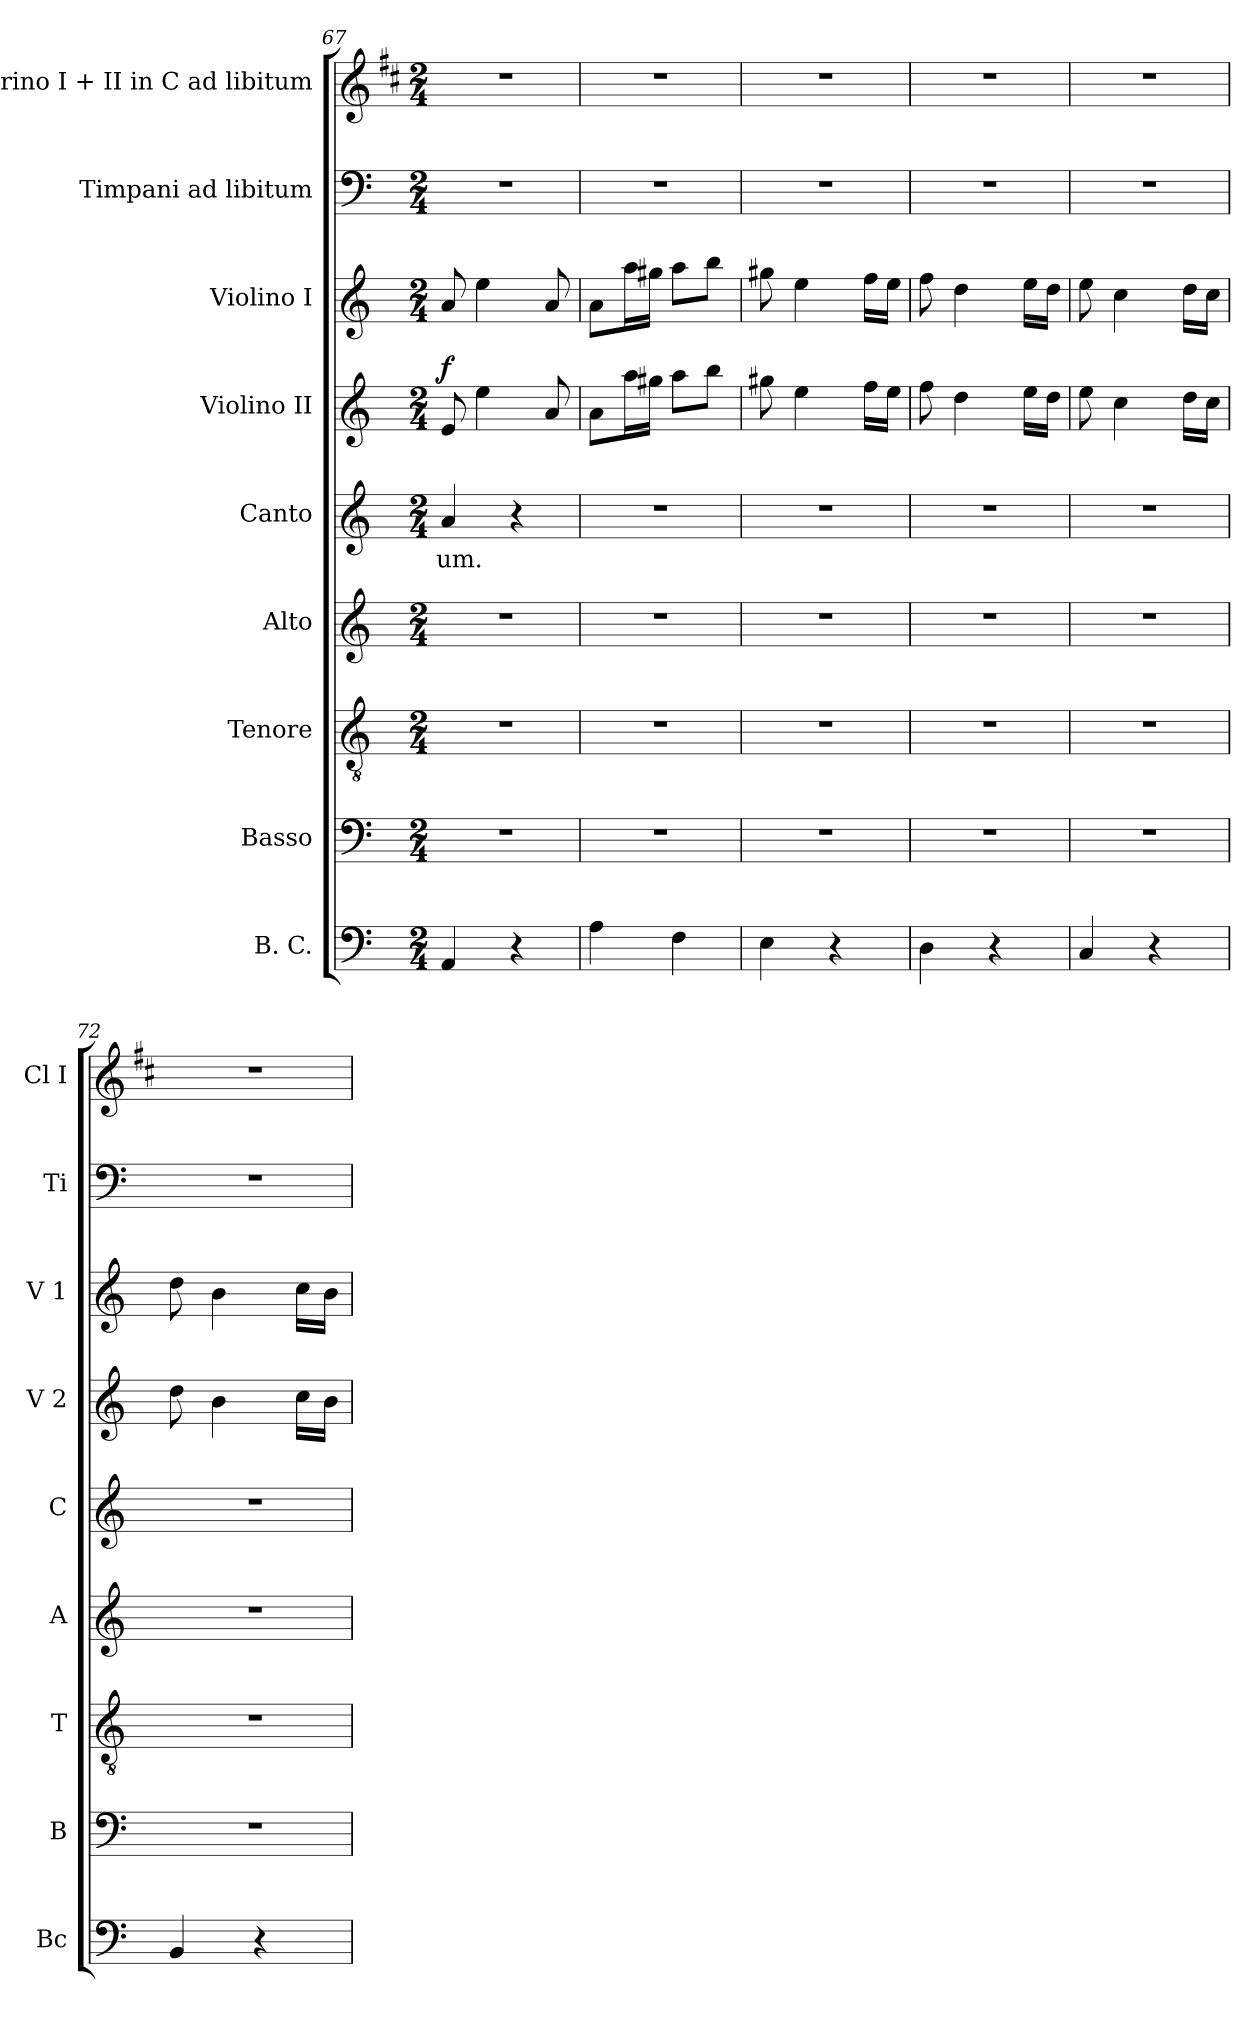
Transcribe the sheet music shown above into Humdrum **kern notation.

**kern	**kern	**kern	**kern	**kern	**text	**kern	**dynam	**kern	**kern	**kern
*part9	*part8	*part7	*part6	*part5	*part5	*part4	*part4	*part3	*part2	*part1
*staff9	*staff8	*staff7	*staff6	*staff5	*staff5	*staff4	*staff4	*staff3	*staff2	*staff1
*I"B. C.	*I"Basso	*I"Tenore	*I"Alto	*I"Canto	*	*I"Violino II	*	*I"Violino I	*I"Timpani ad libitum	*I"Clarino I + II in C ad libitum
*I'Bc	*I'B	*I'T	*I'A	*I'C	*	*I'V 2	*	*I'V 1	*I'Ti	*I'Cl I
*clefF4	*clefF4	*clefGv2	*clefG2	*clefG2	*	*clefG2	*	*clefG2	*clefF4	*clefG2
*	*	*	*	*	*	*	*	*	*	*ITrd1c2
*k[]	*k[]	*k[]	*k[]	*k[]	*	*k[]	*	*k[]	*k[]	*k[]
*M2/4	*M2/4	*M2/4	*M2/4	*M2/4	*	*M2/4	*	*M2/4	*M2/4	*M2/4
=67	=67	=67	=67	=67	=67	=67	=67	=67	=67	=67
!	!	!	!	!	!LO:LY:b	!	!LO:DY:a	!	!	!
4AA/	2r	2r	2r	4a/	-um.	8e/	f	8a/	2r	2r
.	.	.	.	.	.	4ee\	.	4ee\	.	.
4r	.	.	.	4r	.	.	.	.	.	.
.	.	.	.	.	.	8a/	.	8a/	.	.
!!LO:LB:g=z
=68	=68	=68	=68	=68	=68	=68	=68	=68	=68	=68
4A\	2r	2r	2r	2r	.	8a\L	.	8a\L	2r	2r
.	.	.	.	.	.	16aa\L	.	16aa\L	.	.
.	.	.	.	.	.	16gg#X\JJ	.	16gg#X\JJ	.	.
4F\	.	.	.	.	.	8aa\L	.	8aa\L	.	.
.	.	.	.	.	.	8bb\J	.	8bb\J	.	.
=69	=69	=69	=69	=69	=69	=69	=69	=69	=69	=69
4E\	2r	2r	2r	2r	.	8gg#X\	.	8gg#X\	2r	2r
.	.	.	.	.	.	4ee\	.	4ee\	.	.
4r	.	.	.	.	.	.	.	.	.	.
.	.	.	.	.	.	16ff\LL	.	16ff\LL	.	.
.	.	.	.	.	.	16ee\JJ	.	16ee\JJ	.	.
=70	=70	=70	=70	=70	=70	=70	=70	=70	=70	=70
4D\	2r	2r	2r	2r	.	8ff\	.	8ff\	2r	2r
.	.	.	.	.	.	4dd\	.	4dd\	.	.
4r	.	.	.	.	.	.	.	.	.	.
.	.	.	.	.	.	16ee\LL	.	16ee\LL	.	.
.	.	.	.	.	.	16dd\JJ	.	16dd\JJ	.	.
=71	=71	=71	=71	=71	=71	=71	=71	=71	=71	=71
4C/	2r	2r	2r	2r	.	8ee\	.	8ee\	2r	2r
.	.	.	.	.	.	4cc\	.	4cc\	.	.
4r	.	.	.	.	.	.	.	.	.	.
.	.	.	.	.	.	16dd\LL	.	16dd\LL	.	.
.	.	.	.	.	.	16cc\JJ	.	16cc\JJ	.	.
=72	=72	=72	=72	=72	=72	=72	=72	=72	=72	=72
4BB/	2r	2r	2r	2r	.	8dd\	.	8dd\	2r	2r
.	.	.	.	.	.	4b\	.	4b\	.	.
4r	.	.	.	.	.	.	.	.	.	.
.	.	.	.	.	.	16cc\LL	.	16cc\LL	.	.
.	.	.	.	.	.	16b\JJ	.	16b\JJ	.	.
=	=	=	=	=	=	=	=	=	=	=
*-	*-	*-	*-	*-	*-	*-	*-	*-	*-	*-
